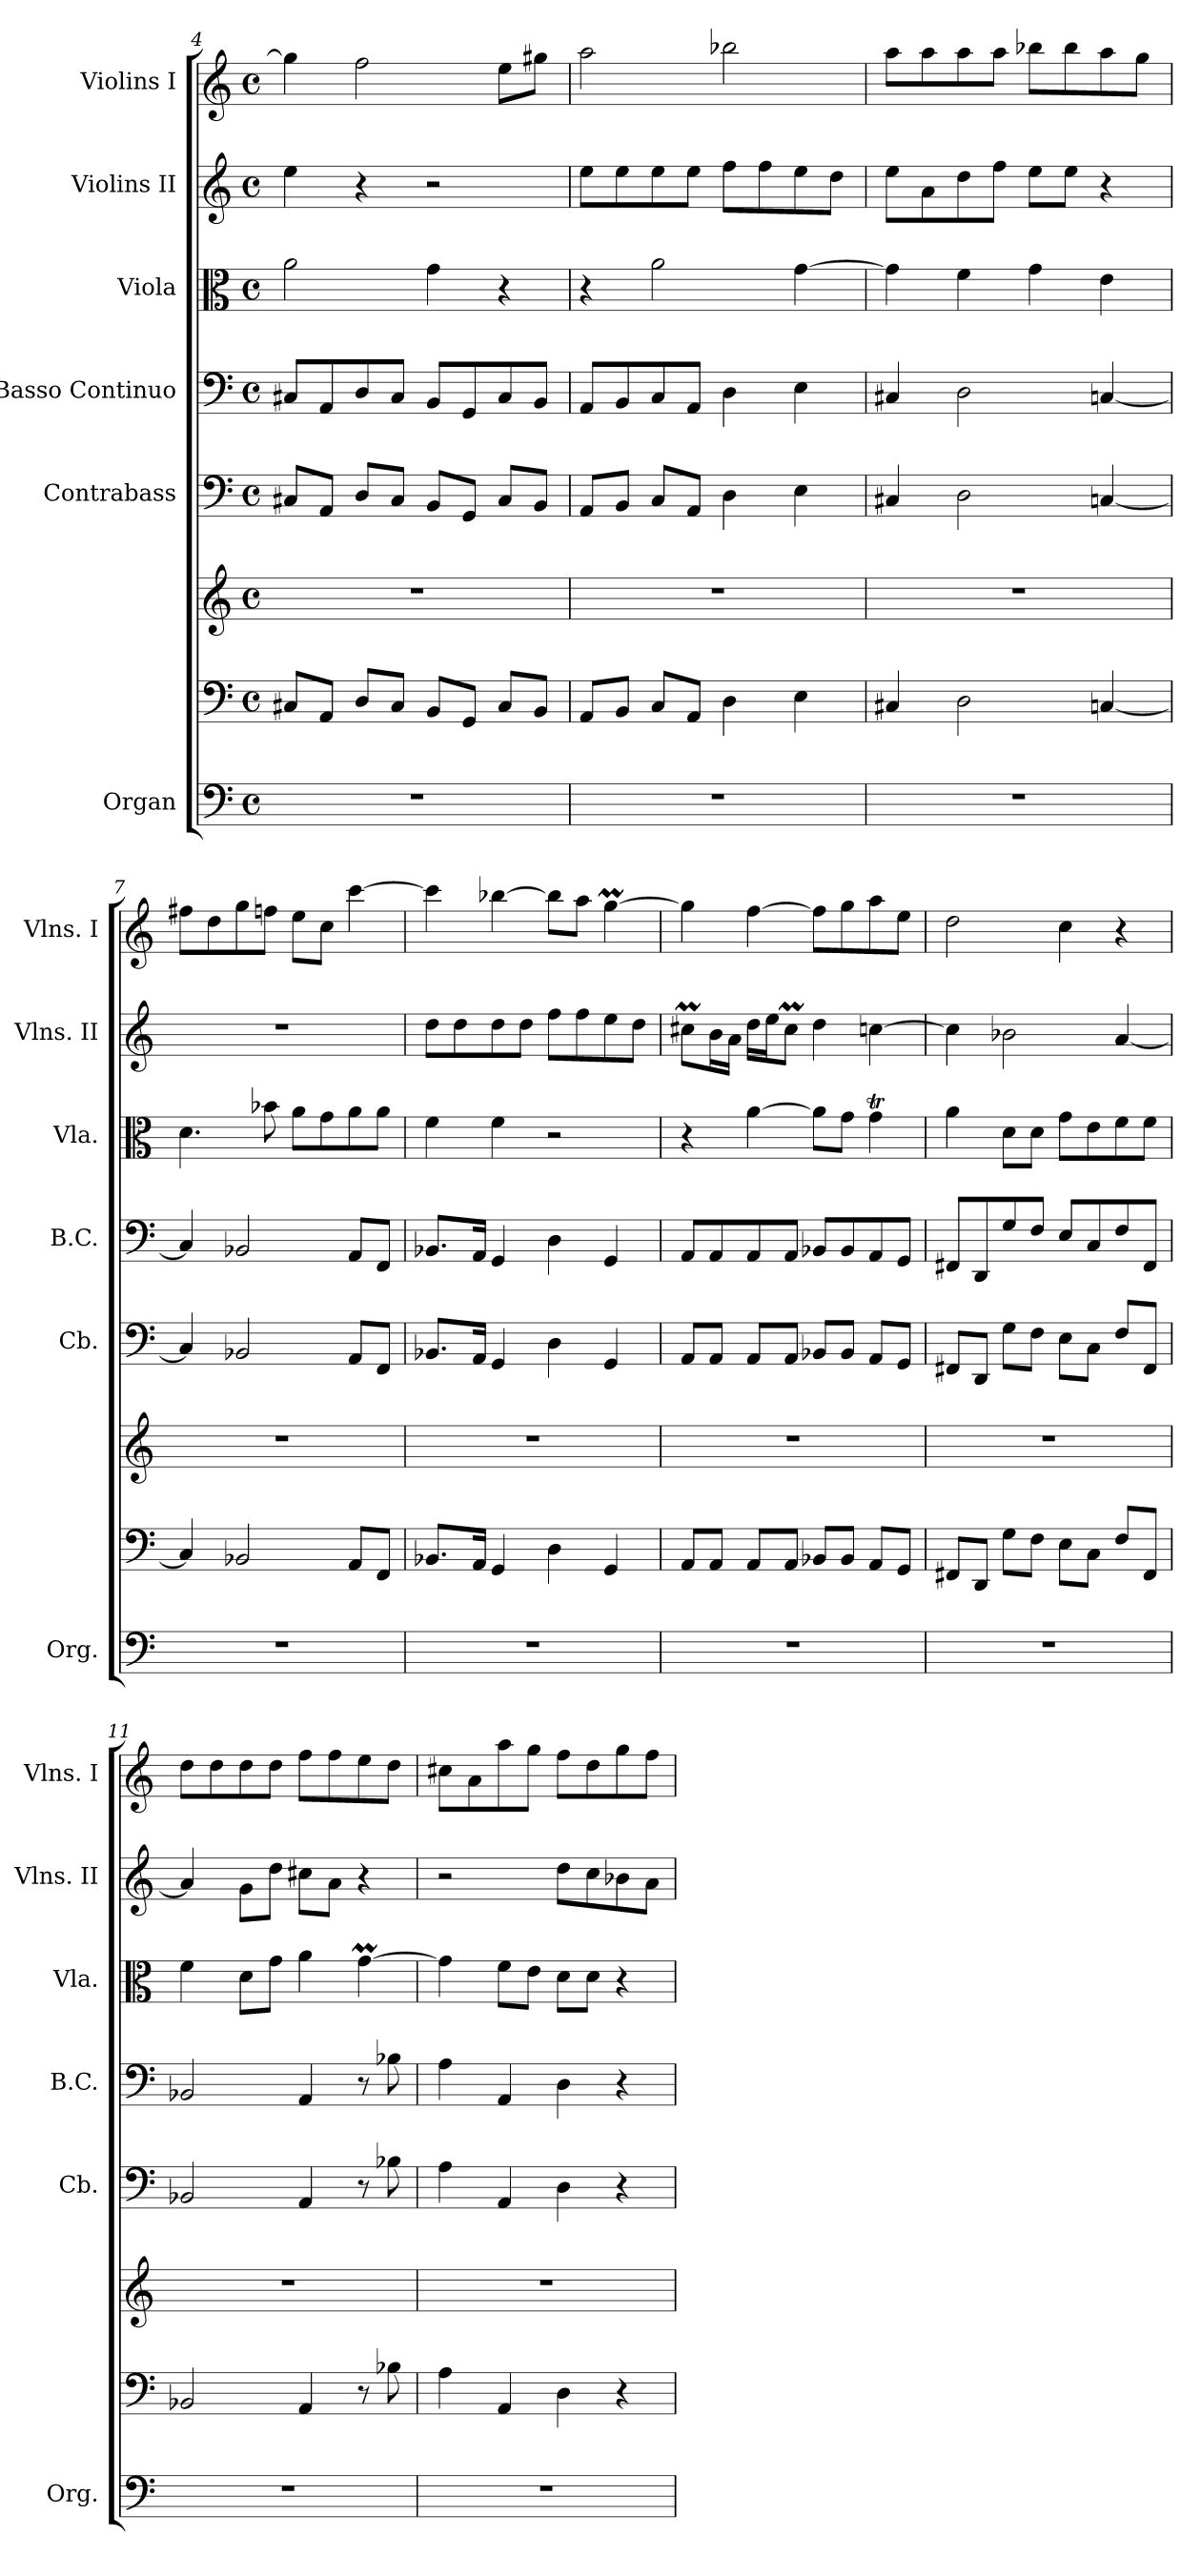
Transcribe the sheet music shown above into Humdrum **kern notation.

**kern	**kern	**kern	**kern	**kern	**kern	**kern	**kern
*part6	*part6	*part6	*part5	*part4	*part3	*part2	*part1
*staff8	*staff7	*staff6	*staff5	*staff4	*staff3	*staff2	*staff1
*I"Organ	*	*	*I"Contrabass	*I"Basso Continuo	*I"Viola	*I"Violins II	*I"Violins I
*I'Org.	*	*	*I'Cb.	*I'B.C.	*I'Vla.	*I'Vlns. II	*I'Vlns. I
*clefF4	*clefF4	*clefG2	*clefF4	*clefF4	*clefC3	*clefG2	*clefG2
*	*	*	*ITrd7c12	*	*	*	*
*k[]	*k[]	*k[]	*k[]	*k[]	*k[]	*k[]	*k[]
*M4/4	*M4/4	*M4/4	*M4/4	*M4/4	*M4/4	*M4/4	*M4/4
*met(c)	*met(c)	*met(c)	*met(c)	*met(c)	*met(c)	*met(c)	*met(c)
=4	=4	=4	=4	=4	=4	=4	=4
1r	8C#X/L	1r	8CC#X/L	8C#X/L	2a\	4ee\	4gg\]
.	8AA/J	.	8AAA/J	8AA/	.	.	.
.	8D/L	.	8DD/L	8D/	.	4r	2ff\
.	8C#/J	.	8CC#/J	8C#/J	.	.	.
.	8BB/L	.	8BBB/L	8BB/L	4g\	2r	.
.	8GG/J	.	8GGG/J	8GG/	.	.	.
.	8C#/L	.	8CC#/L	8C#/	4r	.	8ee\L
.	8BB/J	.	8BBB/J	8BB/J	.	.	8gg#X\J
!!LO:LB:g=z
=5	=5	=5	=5	=5	=5	=5	=5
1r	8AA/L	1r	8AAA/L	8AA/L	4r	8ee\L	2aa\
.	8BB/J	.	8BBB/J	8BB/	.	8ee\	.
.	8C/L	.	8CC/L	8C/	2a\	8ee\	.
.	8AA/J	.	8AAA/J	8AA/J	.	8ee\J	.
.	4D\	.	4DD\	4D\	.	8ff\L	2bb-X\
.	.	.	.	.	.	8ff\	.
.	4E\	.	4EE\	4E\	[4g\	8ee\	.
.	.	.	.	.	.	8dd\J	.
=6	=6	=6	=6	=6	=6	=6	=6
1r	4C#X/	1r	4CC#X/	4C#X/	4g\]	8ee\L	8aa\L
.	.	.	.	.	.	8a\	8aa\
.	2D\	.	2DD\	2D\	4f\	8dd\	8aa\
.	.	.	.	.	.	8ff\J	8aa\J
.	.	.	.	.	4g\	8ee\L	8bb-X\L
.	.	.	.	.	.	8ee\J	8bb-\
.	[4Cn/	.	[4CCn/	[4Cn/	4e\	4r	8aa\
.	.	.	.	.	.	.	8gg\J
=7	=7	=7	=7	=7	=7	=7	=7
1r	4C/]	1r	4CC/]	4C/]	4.d\	1r	8ff#X\L
.	.	.	.	.	.	.	8dd\
.	2BB-X/	.	2BBB-X/	2BB-X/	.	.	8gg\
.	.	.	.	.	8b-X\	.	8ffn\J
.	.	.	.	.	8a\L	.	8ee\L
.	.	.	.	.	8g\	.	8cc\J
.	8AA/L	.	8AAA/L	8AA/L	8a\	.	[4ccc\
.	8FF/J	.	8FFF/J	8FF/J	8a\J	.	.
=8	=8	=8	=8	=8	=8	=8	=8
1r	8.BB-X/L	1r	8.BBB-X/L	8.BB-X/L	4f\	8dd\L	4ccc\]
.	.	.	.	.	.	8dd\	.
.	16AA/Jk	.	16AAA/Jk	16AA/Jk	.	.	.
.	4GG/	.	4GGG/	4GG/	4f\	8dd\	[4bb-X\
.	.	.	.	.	.	8dd\J	.
.	4D\	.	4DD\	4D\	2r	8ff\L	8bb-\L]
.	.	.	.	.	.	8ff\	8aa\J
.	4GG/	.	4GGG/	4GG/	.	8ee\	[4ggM\
.	.	.	.	.	.	8dd\J	.
!!LO:LB:g=z
=9	=9	=9	=9	=9	=9	=9	=9
1r	8AA/L	1r	8AAA/L	8AA/L	4r	8cc#Xm\L	4gg\]
.	8AA/J	.	8AAA/J	8AA/	.	16b\L	.
.	.	.	.	.	.	16a\JJ	.
.	8AA/L	.	8AAA/L	8AA/	[4a\	16dd\LL	[4ff\
.	.	.	.	.	.	16ee\J	.
.	8AA/J	.	8AAA/J	8AA/J	.	8cc#m\J	.
.	8BB-X/L	.	8BBB-X/L	8BB-X/L	8a\L]	4dd\	8ff\L]
.	8BB-/J	.	8BBB-/J	8BB-/	8g\J	.	8gg\
.	8AA/L	.	8AAA/L	8AA/	4gT\	[4ccn\	8aa\
.	8GG/J	.	8GGG/J	8GG/J	.	.	8ee\J
=10	=10	=10	=10	=10	=10	=10	=10
1r	8FF#X/L	1r	8FFF#X/L	8FF#X/L	4a\	4cc\]	2dd\
.	8DD/J	.	8DDD/J	8DD/	.	.	.
.	8G\L	.	8GG\L	8G/	8d\L	2b-X\	.
.	8F\J	.	8FF\J	8F/J	8d\J	.	.
.	8E\L	.	8EE\L	8E/L	8g\L	.	4cc\
.	8C\J	.	8CC\J	8C/	8e\	.	.
.	8F/L	.	8FF/L	8F/	8f\	[4a/	4r
.	8FF#/J	.	8FFF#/J	8FF#/J	8f\J	.	.
=11	=11	=11	=11	=11	=11	=11	=11
1r	2BB-X/	1r	2BBB-X/	2BB-X/	4f\	4a/]	8dd\L
.	.	.	.	.	.	.	8dd\
.	.	.	.	.	8d\L	8g\L	8dd\
.	.	.	.	.	8g\J	8dd\J	8dd\J
.	4AA/	.	4AAA/	4AA/	4a\	8cc#X\L	8ff\L
.	.	.	.	.	.	8a\J	8ff\
.	8r	.	8r	8r	[4gM\	4r	8ee\
.	8B-X\	.	8BB-X\	8B-X\	.	.	8dd\J
=12	=12	=12	=12	=12	=12	=12	=12
1r	4A\	1r	4AA\	4A\	4g\]	2r	8cc#X\L
.	.	.	.	.	.	.	8a\
.	4AA/	.	4AAA/	4AA/	8f\L	.	8aa\
.	.	.	.	.	8e\J	.	8gg\J
.	4D\	.	4DD\	4D\	8d\L	8dd\L	8ff\L
.	.	.	.	.	8d\J	8cc\	8dd\
.	4r	.	4r	4r	4r	8b-X\	8gg\
.	.	.	.	.	.	8a\J	8ff\J
=	=	=	=	=	=	=	=
*-	*-	*-	*-	*-	*-	*-	*-
